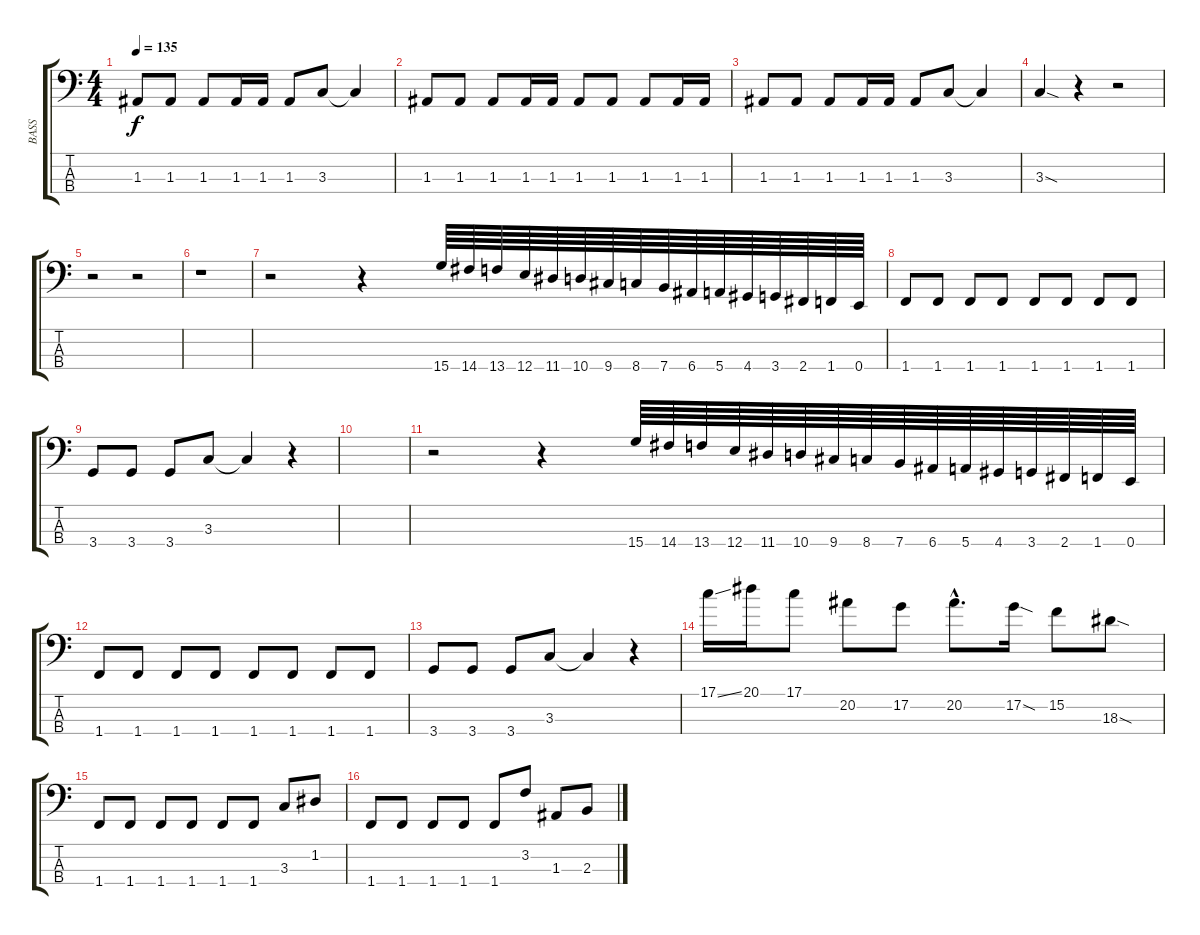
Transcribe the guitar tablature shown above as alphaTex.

\track ("BASS" "BASS") {instrument electricbasspick}
\staff {score tabs}
\tuning (G2 D2 A1 E1) {hide}
\ts (4 4)
\tempo 135
\clef f4
\ks c
1.3.8{dy f} 1.3.8 1.3.8 1.3.16 1.3.16 1.3.8 3.3.8 3.3{t}.4 |
1.3.8 1.3.8 1.3.8 1.3.16 1.3.16 1.3.8 1.3.8 1.3.8 1.3.16 1.3.16 |
1.3.8 1.3.8 1.3.8 1.3.16 1.3.16 1.3.8 3.3.8 3.3{t}.4 |
3.3{sod}.4 r.4 r.2 |
r.2 r.2 |
r.1 |
r.2 r.4 15.4.64 14.4.64 13.4.64 12.4.64 11.4.64 10.4.64 9.4.64 8.4.64 7.4.64 6.4.64 5.4.64 4.4.64 3.4.64 2.4.64 1.4.64 0.4.64 |
1.4.8 1.4.8 1.4.8 1.4.8 1.4.8 1.4.8 1.4.8 1.4.8 |
3.4.8 3.4.8 3.4.8 3.3.8 3.3{t}.4 r.4 |
|
r.2 r.4 15.4.64 14.4.64 13.4.64 12.4.64 11.4.64 10.4.64 9.4.64 8.4.64 7.4.64 6.4.64 5.4.64 4.4.64 3.4.64 2.4.64 1.4.64 0.4.64 |
1.4.8 1.4.8 1.4.8 1.4.8 1.4.8 1.4.8 1.4.8 1.4.8 |
3.4.8 3.4.8 3.4.8 3.3.8 3.3{t}.4 r.4 |
17.1{ss}.16{volume 14 instrument electricbassfinger} 20.1.16 17.1.8 20.2.8 17.2.8 20.2{hac}.8{d} 17.2{sod}.16 15.2.8 18.3{sod}.8 |
1.4.8{volume 16 instrument electricbasspick} 1.4.8 1.4.8 1.4.8 1.4.8 1.4.8 3.3.8 1.2.8 |
1.4.8 1.4.8 1.4.8 1.4.8 1.4.8 3.2.8 1.3.8 2.3.8
